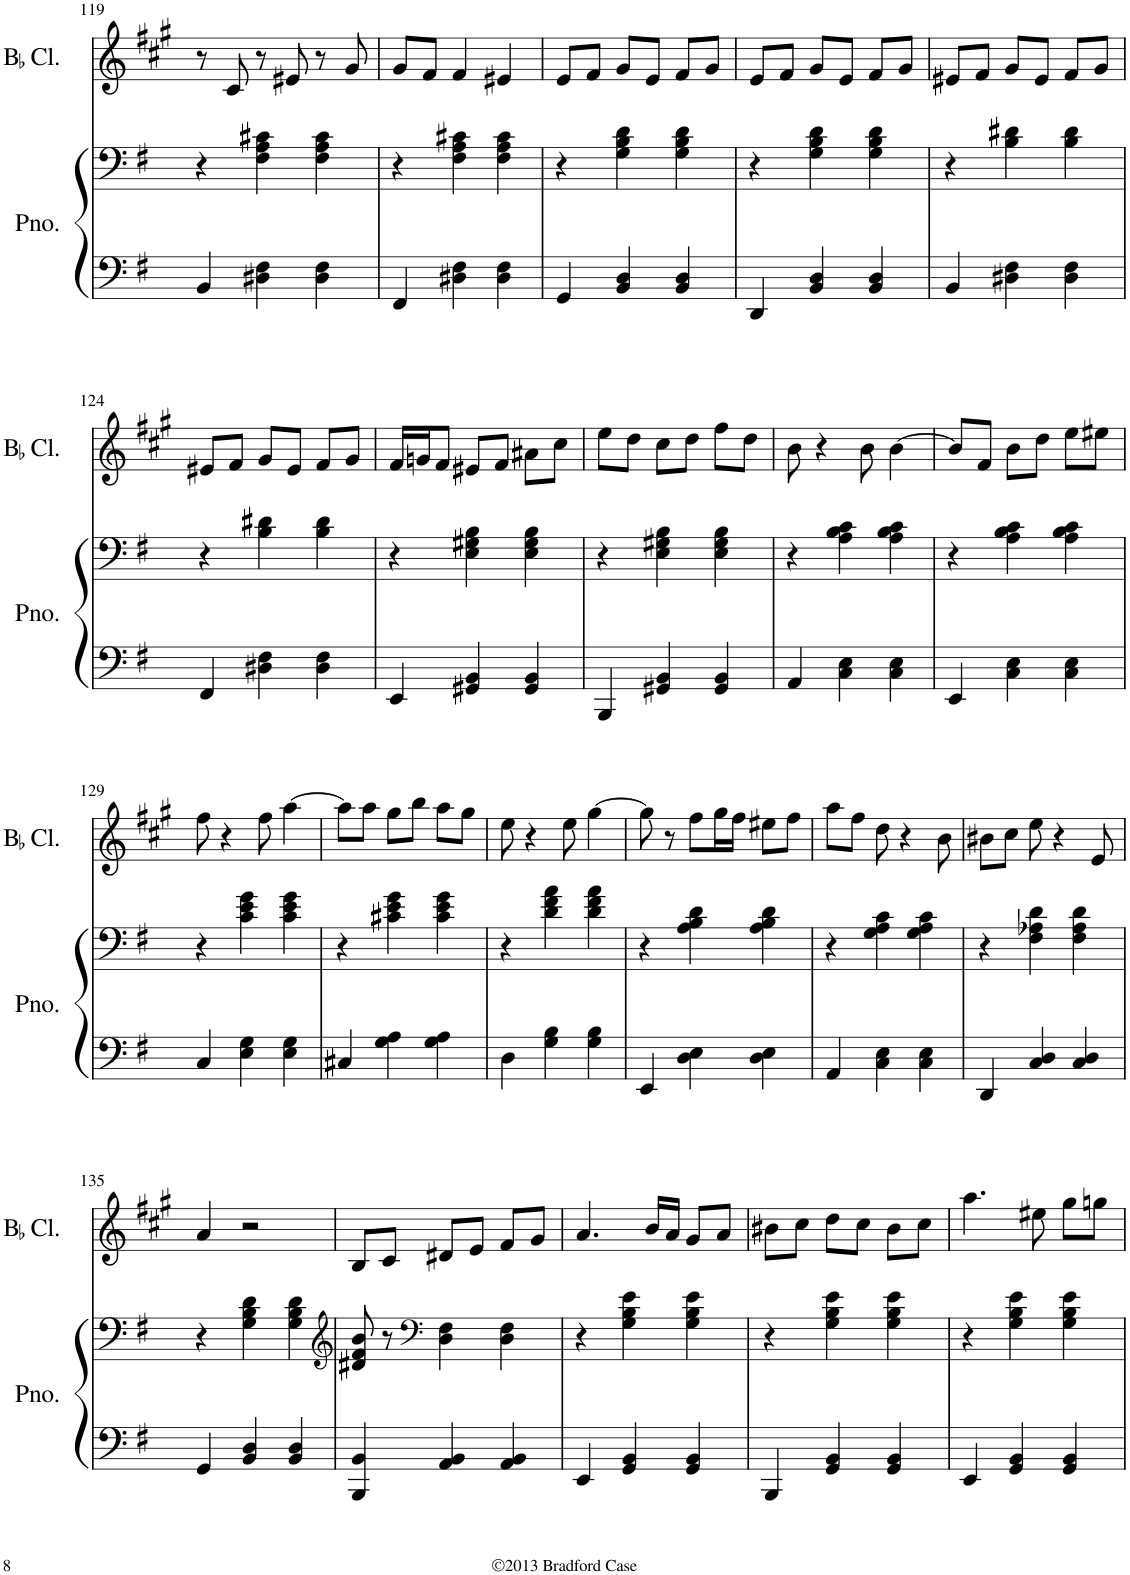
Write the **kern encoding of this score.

**kern	**kern	**kern
*part2	*part2	*part1
*staff3	*staff2	*staff1
*I"Piano	*	*I"BaccidentalFlat Clarinet
*I'Pno.	*	*I'BaccidentalFlat Cl.
!!LO:PB:g=z
*clefF4	*clefF4	*clefG2
*	*	*Trd1c2
*k[f#]	*k[f#]	*k[f#c#g#]
*M3/4	*M3/4	*M3/4
=119	=119	=119
4BB/	4r	8r
.	.	8c#/
4D#X\ 4F#\	4F#\ 4A\ 4c#X\	8r
.	.	8e#X/
4D#\ 4F#\	4F#\ 4A\ 4c#\	8r
.	.	8g#/
=120	=120	=120
4FF#/	4r	8g#/L
.	.	8f#/J
4D#X\ 4F#\	4F#\ 4A\ 4c#X\	4f#/
4D#\ 4F#\	4F#\ 4A\ 4c#\	4e#X/
=121	=121	=121
4GG/	4r	8e/L
.	.	8f#/J
4BB/ 4D/	4G\ 4B\ 4d\	8g#/L
.	.	8e/J
4BB/ 4D/	4G\ 4B\ 4d\	8f#/L
.	.	8g#/J
=122	=122	=122
4DD/	4r	8e/L
.	.	8f#/J
4BB/ 4D/	4G\ 4B\ 4d\	8g#/L
.	.	8e/J
4BB/ 4D/	4G\ 4B\ 4d\	8f#/L
.	.	8g#/J
=123	=123	=123
4BB/	4r	8e#X/L
.	.	8f#/J
4D#X\ 4F#\	4B\ 4d#X\	8g#/L
.	.	8e#/J
4D#\ 4F#\	4B\ 4d#\	8f#/L
.	.	8g#/J
!!LO:LB:g=z
=124	=124	=124
4FF#/	4r	8e#X/L
.	.	8f#/J
4D#X\ 4F#\	4B\ 4d#X\	8g#/L
.	.	8e#/J
4D#\ 4F#\	4B\ 4d#\	8f#/L
.	.	8g#/J
=125	=125	=125
4EE/	4r	16f#/LL
.	.	16gn/J
.	.	8f#/J
4GG#X/ 4BB/	4E\ 4G#X\ 4B\	8e#X/L
.	.	8f#/J
4GG#/ 4BB/	4E\ 4G#\ 4B\	8a#X\L
.	.	8cc#\J
=126	=126	=126
4BBB/	4r	8ee\L
.	.	8dd\J
4GG#X/ 4BB/	4E\ 4G#X\ 4B\	8cc#\L
.	.	8dd\J
4GG#/ 4BB/	4E\ 4G#\ 4B\	8ff#\L
.	.	8dd\J
=127	=127	=127
4AA/	4r	8b\
.	.	4r
4C\ 4E\	4A\ 4B\ 4c\	.
.	.	8b\
4C\ 4E\	4A\ 4B\ 4c\	[4b\
=128	=128	=128
4EE/	4r	8b/L]
.	.	8f#/J
4C\ 4E\	4A\ 4B\ 4c\	8b\L
.	.	8dd\J
4C\ 4E\	4A\ 4B\ 4c\	8ee\L
.	.	8ee#X\J
!!LO:LB:g=z
=129	=129	=129
4C/	4r	8ff#\
.	.	4r
4E\ 4G\	4c\ 4e\ 4g\	.
.	.	8ff#\
4E\ 4G\	4c\ 4e\ 4g\	[4aa\
=130	=130	=130
4C#X/	4r	8aa\L]
.	.	8aa\J
4G\ 4A\	4c#X\ 4e\ 4g\	8gg#\L
.	.	8bb\J
4G\ 4A\	4c#\ 4e\ 4g\	8aa\L
.	.	8gg#\J
=131	=131	=131
4D\	4r	8ee\
.	.	4r
4G\ 4B\	4d\ 4f#\ 4a\	.
.	.	8ee\
4G\ 4B\	4d\ 4f#\ 4a\	[4gg#\
=132	=132	=132
4EE/	4r	8gg#\]
.	.	8r
4D\ 4E\	4A\ 4B\ 4d\	8ff#\L
.	.	16gg#\L
.	.	16ff#\JJ
4D\ 4E\	4A\ 4B\ 4d\	8ee#X\L
.	.	8ff#\J
=133	=133	=133
4AA/	4r	8aa\L
.	.	8ff#\J
4C\ 4E\	4G\ 4A\ 4c\	8dd\
.	.	4r
4C\ 4E\	4G\ 4A\ 4c\	.
.	.	8b\
=134	=134	=134
4DD/	4r	8b#X\L
.	.	8cc#\J
4C/ 4D/	4F#\ 4A-X\ 4d\	8ee\
.	.	4r
4C/ 4D/	4F#\ 4A-\ 4d\	.
.	.	8e/
!!LO:LB:g=z
=135	=135	=135
4GG/	4r	4a/
4BB/ 4D/	4G\ 4B\ 4d\	2r
4BB/ 4D/	4G\ 4B\ 4d\	.
=136	=136	=136
*	*clefG2	*
4BBB/ 4BB/	8d#X/ 8f#/ 8b/	8B/L
.	8r	8c#/J
*	*clefF4	*
4AA/ 4BB/	4D\ 4F#\	8d#X/L
.	.	8e/J
4AA/ 4BB/	4D\ 4F#\	8f#/L
.	.	8g#/J
=137	=137	=137
4EE/	4r	4.a/
4GG/ 4BB/	4G\ 4B\ 4e\	.
.	.	16b/LL
.	.	16a/JJ
4GG/ 4BB/	4G\ 4B\ 4e\	8g#/L
.	.	8a/J
=138	=138	=138
4BBB/	4r	8b#X\L
.	.	8cc#\J
4GG/ 4BB/	4G\ 4B\ 4e\	8dd\L
.	.	8cc#\J
4GG/ 4BB/	4G\ 4B\ 4e\	8b#\L
.	.	8cc#\J
=139	=139	=139
4EE/	4r	4.aa\
4GG/ 4BB/	4G\ 4B\ 4e\	.
.	.	8ee#X\
4GG/ 4BB/	4G\ 4B\ 4e\	8gg#\L
.	.	8ggn\J
=	=	=
*-	*-	*-
